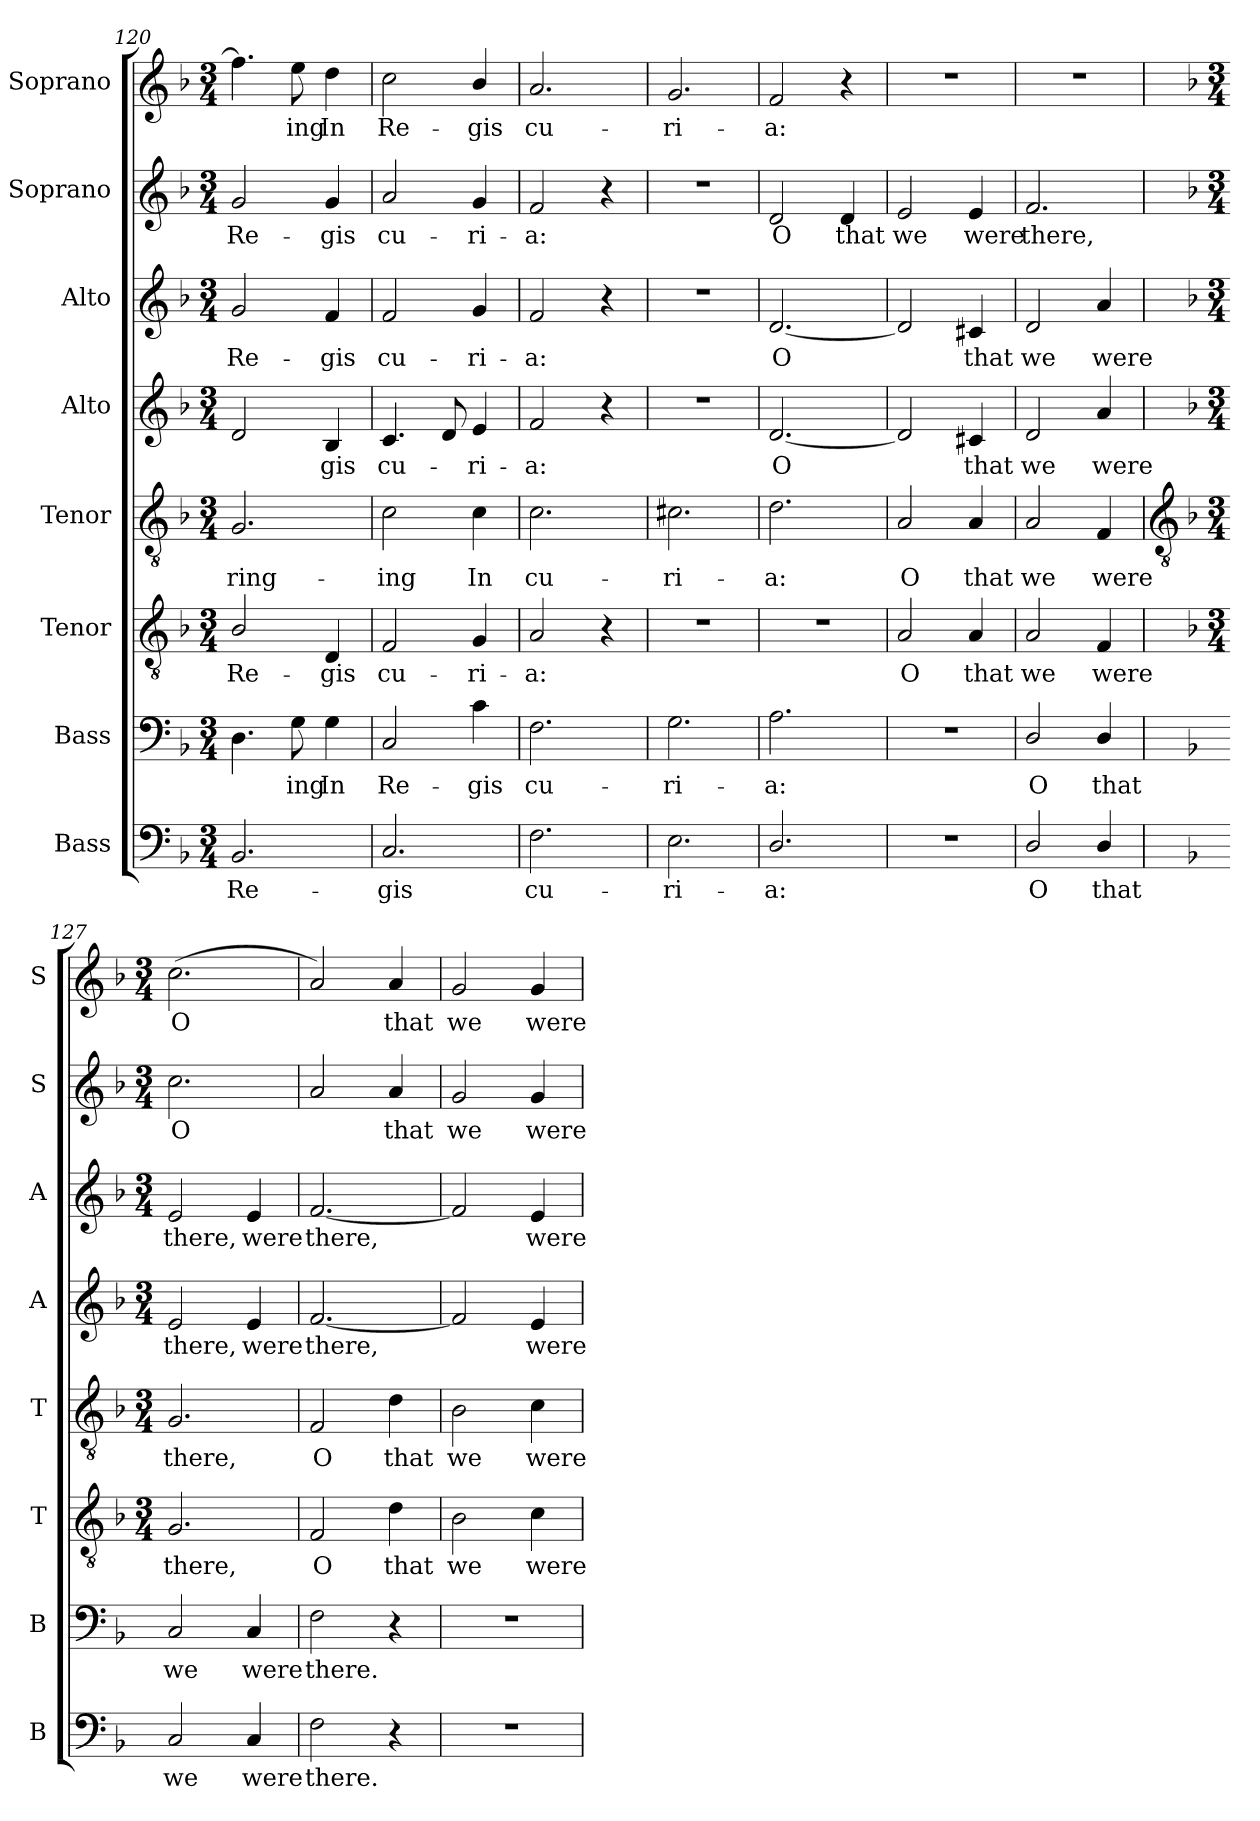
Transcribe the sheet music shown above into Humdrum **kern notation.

**kern	**text	**kern	**text	**kern	**text	**kern	**text	**kern	**text	**kern	**text	**kern	**text	**kern	**text
*part8	*part8	*part7	*part7	*part6	*part6	*part5	*part5	*part4	*part4	*part3	*part3	*part2	*part2	*part1	*part1
*staff8	*staff8	*staff7	*staff7	*staff6	*staff6	*staff5	*staff5	*staff4	*staff4	*staff3	*staff3	*staff2	*staff2	*staff1	*staff1
*I"Bass	*	*I"Bass	*	*I"Tenor	*	*I"Tenor	*	*I"Alto	*	*I"Alto	*	*I"Soprano	*	*I"Soprano	*
*I'B	*	*I'B	*	*I'T	*	*I'T	*	*I'A	*	*I'A	*	*I'S	*	*I'S	*
*clefF4	*	*clefF4	*	*clefGv2	*	*clefGv2	*	*clefG2	*	*clefG2	*	*clefG2	*	*clefG2	*
*k[b-]	*	*k[b-]	*	*k[b-]	*	*k[b-]	*	*k[b-]	*	*k[b-]	*	*k[b-]	*	*k[b-]	*
*F:	*	*F:	*	*F:	*	*F:	*	*F:	*	*F:	*	*F:	*	*F:	*
*M3/4	*	*M3/4	*	*M3/4	*	*M3/4	*	*M3/4	*	*M3/4	*	*M3/4	*	*M3/4	*
=120	=120	=120	=120	=120	=120	=120	=120	=120	=120	=120	=120	=120	=120	=120	=120
!	!LO:LY:b	!	!	!	!LO:LY:b	!	!LO:LY:b	!	!	!	!LO:LY:b	!	!LO:LY:b	!	!
2.BB-	Re-	4.D	.	2B-/	-Re-	2.G	ring-	2d	.	2g	Re-	2g	Re-	4.ff]	.
!	!	!	!LO:LY:b	!	!	!	!	!	!	!	!	!	!	!	!LO:LY:b
.	.	8G	ing	.	.	.	.	.	.	.	.	.	.	8ee	ing
!	!	!	!LO:LY:b	!	!LO:LY:b	!	!	!	!LO:LY:b	!	!LO:LY:b	!	!LO:LY:b	!	!LO:LY:b
.	.	4G	In	4D	-gis	.	.	4B-/	gis	4f	-gis	4g	-gis	4dd	In
=121	=121	=121	=121	=121	=121	=121	=121	=121	=121	=121	=121	=121	=121	=121	=121
!	!LO:LY:b	!	!LO:LY:b	!	!LO:LY:b	!	!LO:LY:b	!	!LO:LY:b	!	!LO:LY:b	!	!LO:LY:b	!	!LO:LY:b
2.C	gis	2C	-Re-	2F	cu-	2c	ing	4.c	-cu-	2f	cu-	2a	cu-	2cc	Re-
.	.	.	.	.	.	.	.	8d	.	.	.	.	.	.	.
!	!	!	!LO:LY:b	!	!LO:LY:b	!	!LO:LY:b	!	!LO:LY:b	!	!LO:LY:b	!	!LO:LY:b	!	!LO:LY:b
.	.	4c	-gis	4G	-ri-	4c	In	4e	ri-	4g	-ri-	4g	-ri-	4b-/	-gis
=122	=122	=122	=122	=122	=122	=122	=122	=122	=122	=122	=122	=122	=122	=122	=122
!	!LO:LY:b	!	!LO:LY:b	!	!LO:LY:b	!	!LO:LY:b	!	!LO:LY:b	!	!LO:LY:b	!	!LO:LY:b	!	!LO:LY:b
2.F	-cu-	2.F	cu-	2A	-a:	2.c	-cu-	2f/	a:	2f/	-a:	2f	-a:	2.a	-cu-
.	.	.	.	4r	.	.	.	4r	.	4r	.	4r	.	.	.
=123	=123	=123	=123	=123	=123	=123	=123	=123	=123	=123	=123	=123	=123	=123	=123
!	!LO:LY:b	!	!LO:LY:b	!LO:N:vis=1	!	!	!LO:LY:b	!LO:N:vis=1	!	!LO:N:vis=1	!	!LO:N:vis=1	!	!	!LO:LY:b
2.E	-ri-	2.G	-ri-	2.r	.	2.c#X	ri-	2.r	.	2.r	.	2.r	.	2.g	ri-
=124	=124	=124	=124	=124	=124	=124	=124	=124	=124	=124	=124	=124	=124	=124	=124
!	!LO:LY:b	!	!LO:LY:b	!LO:N:vis=1	!	!	!LO:LY:b	!	!LO:LY:b	!	!LO:LY:b	!	!LO:LY:b	!	!LO:LY:b
2.D/	a:	2.A	-a:	2.r	.	2.d	-a:	[2.d/	O	[2.d/	O	2d	O	2f	-a:
!	!	!	!	!	!	!	!	!	!	!	!	!	!LO:LY:b	!	!
.	.	.	.	.	.	.	.	.	.	.	.	4d	that	4r	.
=125	=125	=125	=125	=125	=125	=125	=125	=125	=125	=125	=125	=125	=125	=125	=125
!LO:N:vis=1	!	!LO:N:vis=1	!	!	!LO:LY:b	!	!LO:LY:b	!	!	!	!	!	!LO:LY:b	!LO:N:vis=1	!
2.r	.	2.r	.	2A	O	2A	O	2d/]	.	2d/]	.	2e	we	2.r	.
!	!	!	!	!	!LO:LY:b	!	!LO:LY:b	!	!LO:LY:b	!	!LO:LY:b	!	!LO:LY:b	!	!
.	.	.	.	4A	that	4A	that	4c#X/	that	4c#X/	that	4e	were	.	.
=126	=126	=126	=126	=126	=126	=126	=126	=126	=126	=126	=126	=126	=126	=126	=126
!	!LO:LY:b	!	!LO:LY:b	!	!LO:LY:b	!	!LO:LY:b	!	!LO:LY:b	!	!LO:LY:b	!	!LO:LY:b	!LO:N:vis=1	!
2D/	O	2D/	O	2A/	we	2A/	we	2d/	we	2d/	we	2.f	there,	2.r	.
!	!LO:LY:b	!	!LO:LY:b	!	!LO:LY:b	!	!LO:LY:b	!	!LO:LY:b	!	!LO:LY:b	!	!	!	!
4D/	that	4D/	that	4F/	were	4F/	were	4a/	were	4a/	were	.	.	.	.
!!LO:LB:g=z
=127	=127	=127	=127	=127	=127	=127	=127	=127	=127	=127	=127	=127	=127	=127	=127
*	*	*	*	*	*	*clefGv2	*	*	*	*	*	*	*	*	*
*	*	*	*	*k[b-]	*	*k[b-]	*	*k[b-]	*	*k[b-]	*	*k[b-]	*	*k[b-]	*
*	*	*	*	*F:	*	*F:	*	*F:	*	*F:	*	*F:	*	*F:	*
*	*	*	*	*M3/4	*	*M3/4	*	*M3/4	*	*M3/4	*	*M3/4	*	*M3/4	*
!	!LO:LY:b	!	!LO:LY:b	!	!LO:LY:b	!	!LO:LY:b	!	!LO:LY:b	!	!LO:LY:b	!	!LO:LY:b	!	!LO:LY:b
2C	we	2C	we	2.G/	there,	2.G/	there,	2e/	there,	2e/	there,	2.cc	O	(<2.cc	O
!	!LO:LY:b	!	!LO:LY:b	!	!	!	!	!	!LO:LY:b	!	!LO:LY:b	!	!	!	!
4C	were	4C	were	.	.	.	.	4e/	were	4e/	were	.	.	.	.
=128	=128	=128	=128	=128	=128	=128	=128	=128	=128	=128	=128	=128	=128	=128	=128
!	!LO:LY:b	!	!LO:LY:b	!	!LO:LY:b	!	!LO:LY:b	!	!LO:LY:b	!	!LO:LY:b	!	!	!	!
2F	there.	2F	there.	2F/	O	2F/	O	[2.f/	there,	[2.f/	there,	2a	.	2a)	.
!	!	!	!	!	!LO:LY:b	!	!LO:LY:b	!	!	!	!	!	!LO:LY:b	!	!LO:LY:b
4r	.	4r	.	4d	that	4d	that	.	.	.	.	4a	that	4a	that
=129	=129	=129	=129	=129	=129	=129	=129	=129	=129	=129	=129	=129	=129	=129	=129
!LO:N:vis=1	!	!LO:N:vis=1	!	!	!LO:LY:b	!	!LO:LY:b	!	!	!	!	!	!LO:LY:b	!	!LO:LY:b
2.r	.	2.r	.	2B-	we	2B-	we	2f/]	.	2f/]	.	2g	we	2g	we
!	!	!	!	!	!LO:LY:b	!	!LO:LY:b	!	!LO:LY:b	!	!LO:LY:b	!	!LO:LY:b	!	!LO:LY:b
.	.	.	.	4c	were	4c	were	4e/	were	4e/	were	4g	were	4g	were
=	=	=	=	=	=	=	=	=	=	=	=	=	=	=	=
*-	*-	*-	*-	*-	*-	*-	*-	*-	*-	*-	*-	*-	*-	*-	*-
